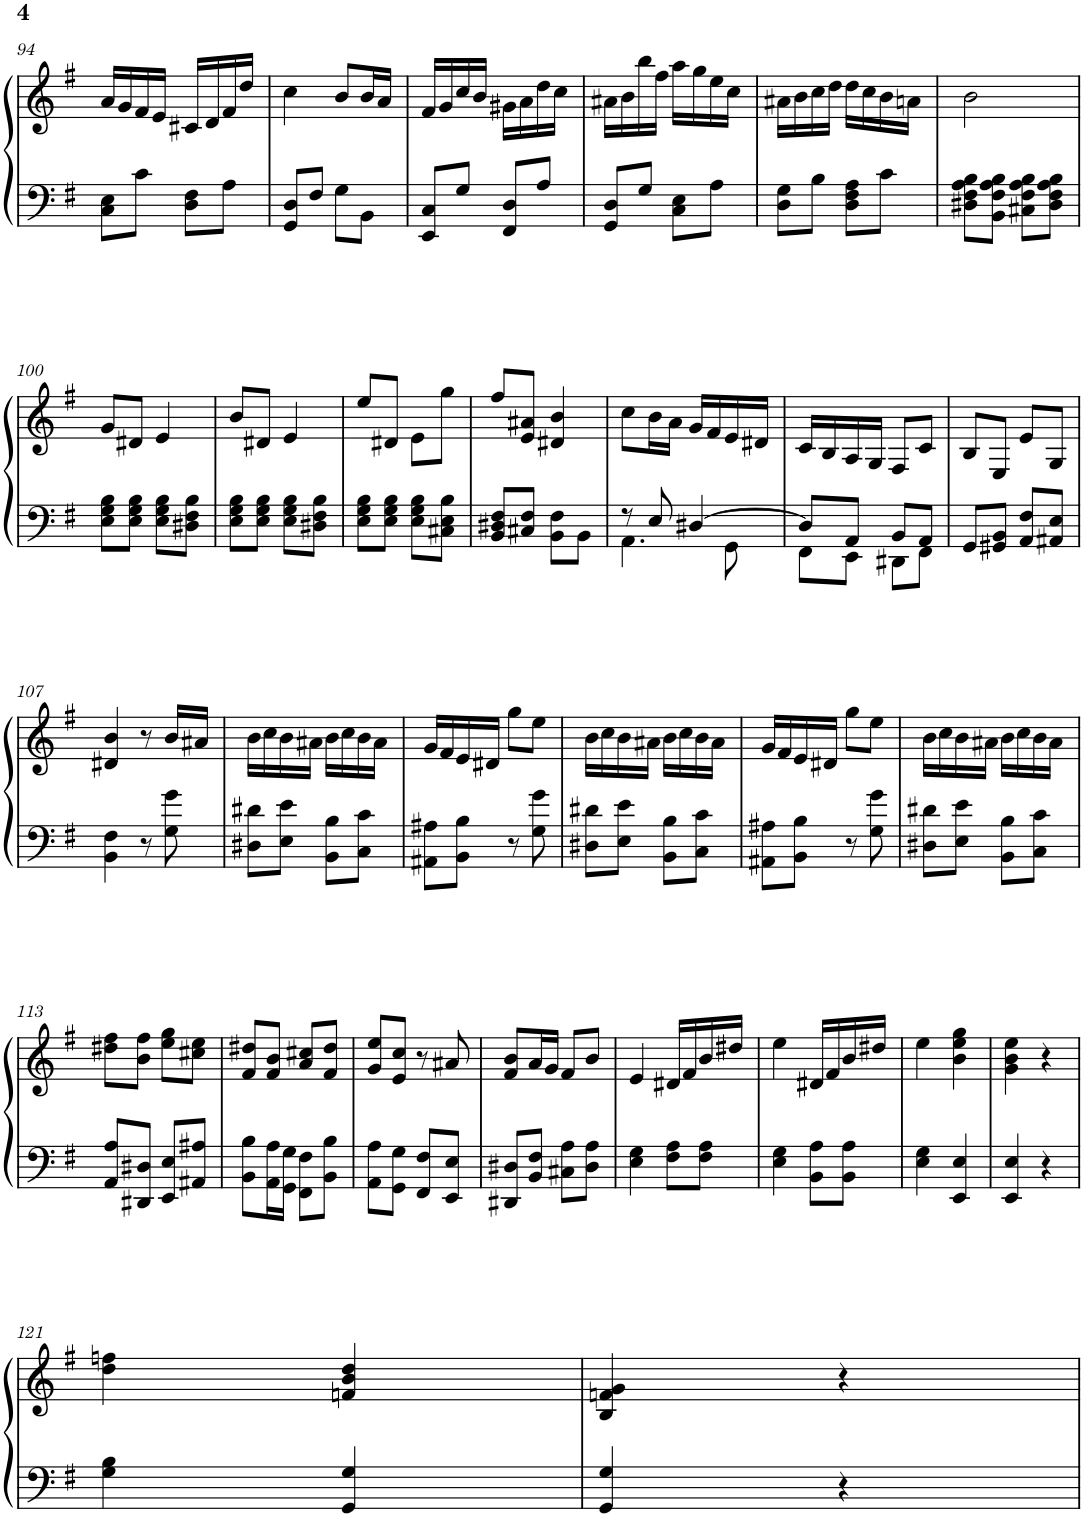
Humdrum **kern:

**kern	**kern
*part1	*part1
*staff2	*staff1
*I"Piano	*
*I'Pno.	*
!!LO:PB:g=z
*clefF4	*clefG2
*k[f#]	*k[f#]
*M2/4	*M2/4
=94	=94
8C\ 8E\L	16a/LL
.	16g/
8c\J	16f#/
.	16e/JJ
8D\ 8F#\L	16c#X/LL
.	16d/
8A\J	16f#/
.	16dd/JJ
=95	=95
8GG/ 8D/L	4cc\
8F#/J	.
8G\L	8b/L
8BB\J	16b/L
.	16a/JJ
=96	=96
8EE/ 8C/L	16f#/LL
.	16g/
8G/J	16cc/
.	16b/JJ
8FF#/ 8D/L	16g#X\LL
.	16a\
8A/J	16dd\
.	16cc\JJ
=97	=97
8GG/ 8D/L	16a#X\LL
.	16b\
8G/J	16bb\
.	16ff#\JJ
8C\ 8E\L	16aa\LL
.	16gg\
8A\J	16ee\
.	16cc\JJ
=98	=98
8D\ 8G\L	16a#X\LL
.	16b\
8B\J	16cc\
.	16dd\JJ
8D\ 8F#\ 8A\L	16dd\LL
.	16cc\
8c\J	16b\
.	16an\JJ
=99	=99
8D#X\ 8F#\ 8A\ 8B\L	2b\
8BB\ 8F#\ 8A\ 8B\J	.
8C#X\ 8F#\ 8A\ 8B\L	.
8D#\ 8F#\ 8A\ 8B\J	.
!!LO:LB:g=z
=100	=100
8E\ 8G\ 8B\L	8g/L
8E\ 8G\ 8B\J	8d#X/J
8E\ 8G\ 8B\L	4e/
8D#X\ 8F#\ 8B\J	.
=101	=101
8E\ 8G\ 8B\L	8b/L
8E\ 8G\ 8B\J	8d#X/J
8E\ 8G\ 8B\L	4e/
8D#X\ 8F#\ 8B\J	.
=102	=102
8E\ 8G\ 8B\L	8ee/L
8E\ 8G\ 8B\J	8d#X/J
8E\ 8G\ 8B\L	8e\L
8C#X\ 8E\ 8B\J	8gg\J
=103	=103
8BB/ 8D#X/ 8F#/L	8ff#/L
8C#X/ 8F#/J	8e/ 8a#X/J
8BB\ 8F#\L	4d#X/ 4b/
8BB\J	.
=104	=104
*^	*
8r	4.AA\	8cc\L
8E/	.	16b\L
.	.	16a\JJ
[4D#X/	.	16g/LL
.	.	16f#/
.	8GG\	16e/
.	.	16d#X/JJ
=105	=105	=105
8D#/L]	8FF#\L	16c/LL
.	.	16B/
8AA/J	8EE\J	16A/
.	.	16G/JJ
8BB/L	8DD#X\L	8F#/L
8AA/J	8FF#\J	8c/J
*v	*v	*
=106	=106
8GG/L	8B/L
8GG#X/ 8BB/J	8E/J
8AA/ 8F#/L	8e/L
8AA#X/ 8E/J	8G/J
!!LO:LB:g=z
=107	=107
4BB\ 4F#\	4d#X/ 4b/
8r	8r
8G\ 8g\	16b/LL
.	16a#X/JJ
=108	=108
8D#X\ 8d#X\L	16b\LL
.	16cc\
8E\ 8e\J	16b\
.	16a#X\JJ
8BB\ 8B\L	16b\LL
.	16cc\
8C\ 8c\J	16b\
.	16a#\JJ
=109	=109
8AA#X\ 8A#X\L	16g/LL
.	16f#/
8BB\ 8B\J	16e/
.	16d#X/JJ
8r	8gg\L
8G\ 8g\	8ee\J
=110	=110
8D#X\ 8d#X\L	16b\LL
.	16cc\
8E\ 8e\J	16b\
.	16a#X\JJ
8BB\ 8B\L	16b\LL
.	16cc\
8C\ 8c\J	16b\
.	16a#\JJ
=111	=111
8AA#X\ 8A#X\L	16g/LL
.	16f#/
8BB\ 8B\J	16e/
.	16d#X/JJ
8r	8gg\L
8G\ 8g\	8ee\J
=112	=112
8D#X\ 8d#X\L	16b\LL
.	16cc\
8E\ 8e\J	16b\
.	16a#X\JJ
8BB\ 8B\L	16b\LL
.	16cc\
8C\ 8c\J	16b\
.	16a#\JJ
!!LO:LB:g=z
=113	=113
8AA/ 8A/L	8dd#X\ 8ff#\L
8DD#X/ 8D#X/J	8b\ 8ff#\J
8EE/ 8E/L	8ee\ 8gg\L
8AA#X/ 8A#X/J	8cc#X\ 8ee\J
=114	=114
8BB\ 8B\L	8f#/ 8dd#X/L
16AA\ 16A\L	8f#/ 8b/J
16GG\ 16G\JJ	.
8FF#\ 8F#\L	8a/ 8cc#X/L
8BB\ 8B\J	8f#/ 8dd#/J
=115	=115
8AA\ 8A\L	8g/ 8ee/L
8GG\ 8G\J	8e/ 8cc/J
8FF#/ 8F#/L	8r
8EE/ 8E/J	8a#X/
=116	=116
8DD#X/ 8D#X/L	8f#/ 8b/L
8BB/ 8F#/J	16a/L
.	16g/JJ
8C#X\ 8A\L	8f#/L
8D#\ 8A\J	8b/J
=117	=117
4E\ 4G\	4e/
8F#\ 8A\L	16d#X/LL
.	16f#/
8F#\ 8A\J	16b/
.	16dd#X/JJ
=118	=118
4E\ 4G\	4ee\
8BB\ 8A\L	16d#X/LL
.	16f#/
8BB\ 8A\J	16b/
.	16dd#X/JJ
=119	=119
4E\ 4G\	4ee\
4EE/ 4E/	4b\ 4ee\ 4gg\
=120	=120
4EE/ 4E/	4g\ 4b\ 4ee\
4r	4r
!!LO:LB:g=z
=121	=121
4G\ 4B\	4dd\ 4ffn\
4GG/ 4G/	4fn/ 4b/ 4dd/
=122	=122
4GG/ 4G/	4B/ 4fn/ 4g/
4r	4r
=	=
*-	*-
